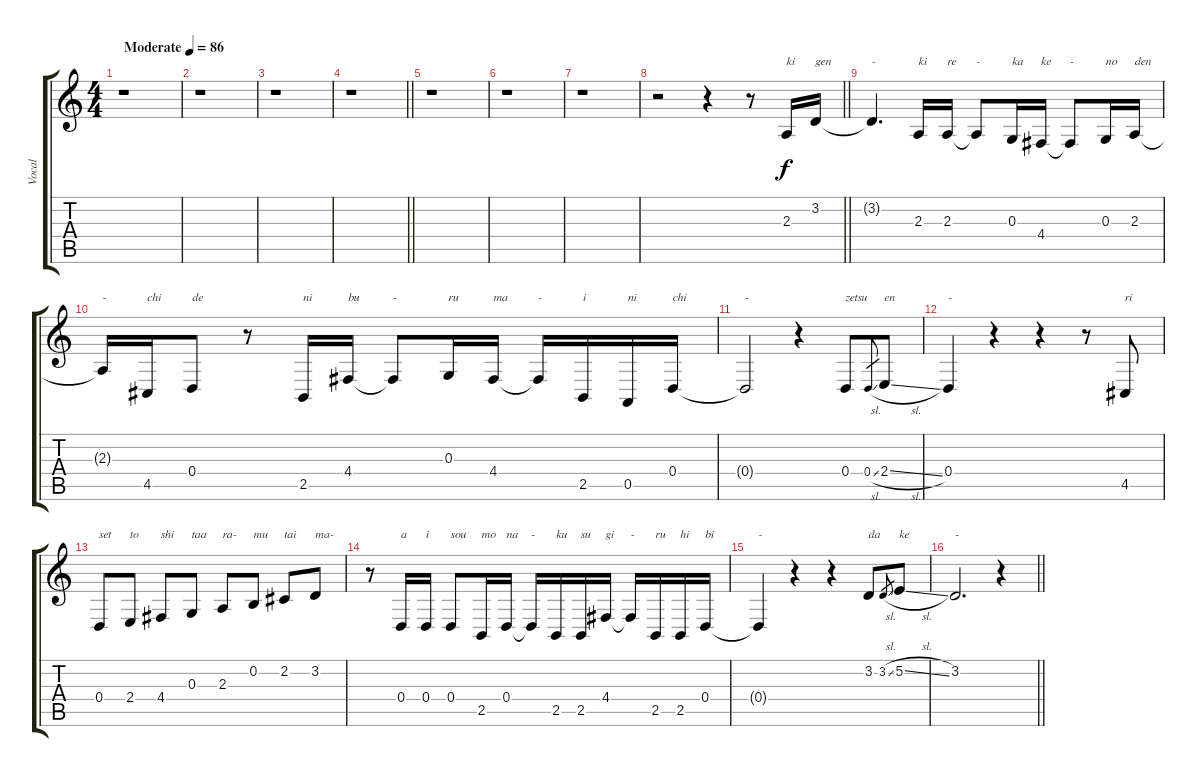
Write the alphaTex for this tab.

\track ("Vocal" "Vocal") {instrument clarinet}
\staff {score tabs}
\tuning (E4 B3 G3 D3 A2 E2) {hide}
\ts (4 4)
\tempo (86 "Moderate")
\clef g2
\ks c
r.1{dy f instrument clarinet} |
r.1 |
r.1 |
\barLineRight lightlight
r.1 |
r.1 |
r.1 |
r.1 |
\barLineRight lightlight
r.2 r.4 r.8 2.3.16{txt "ki"} 3.2.16{txt "gen"} |
3.2{t}.4{d txt "-"} 2.3.16{txt "ki"} 2.3.16{txt "re"} 2.3{t}.8{txt "-"} 0.3.16{txt "ka"} 4.4.16{txt "ke"} 4.4{t}.8{txt "-"} 0.3.16{txt "no"} 2.3.16{txt "den"} |
2.3{t}.16{txt "-"} 4.5.16{txt "chi"} 0.4.8{txt "de"} r.8 2.5.16{txt "ni"} 4.4.16{txt "bu"} 4.4{t}.8{txt "-"} 0.3.16{txt "ru"} 4.4.16{txt "ma"} 4.4{t}.16{txt "-"} 2.5.16{txt "i"} 0.5.16{txt "ni"} 0.4.16{txt "chi"} |
0.4{t}.2{txt "-"} r.4 0.4.8{txt "zetsu"} 0.4{sl}.8{gr} 2.4{sl}.8{txt "en"} |
0.4.4{txt "-"} r.4 r.4 r.8 4.5.8{txt "ri"} |
0.4.8{txt "set"} 2.4.8{txt "to"} 4.4.8{txt "shi"} 0.3.8{txt "taa"} 2.3.8{txt "ra-"} 0.2.8{txt "mu"} 2.2.8{txt "tai"} 3.2.8{txt "ma-"} |
r.8 0.4.16{txt "a"} 0.4.16{txt "i"} 0.4.8{txt "sou"} 2.5.16{txt "mo"} 0.4.16{txt "na"} 0.4{t}.16{txt "-"} 2.5.16{txt "ku"} 2.5.16{txt "su"} 4.4.16{txt "gi"} 4.4{t}.16{txt "-"} 2.5.16{txt "ru"} 2.5.16{txt "hi"} 0.4.16{txt "bi"} |
0.4{t}.4{txt "-"} r.4 r.4 3.2.8{txt "da"} 3.2{sl}.8{gr} 5.2{sl}.8{txt "ke"} |
\barLineRight lightlight
3.2.2{d txt "-"} r.4
